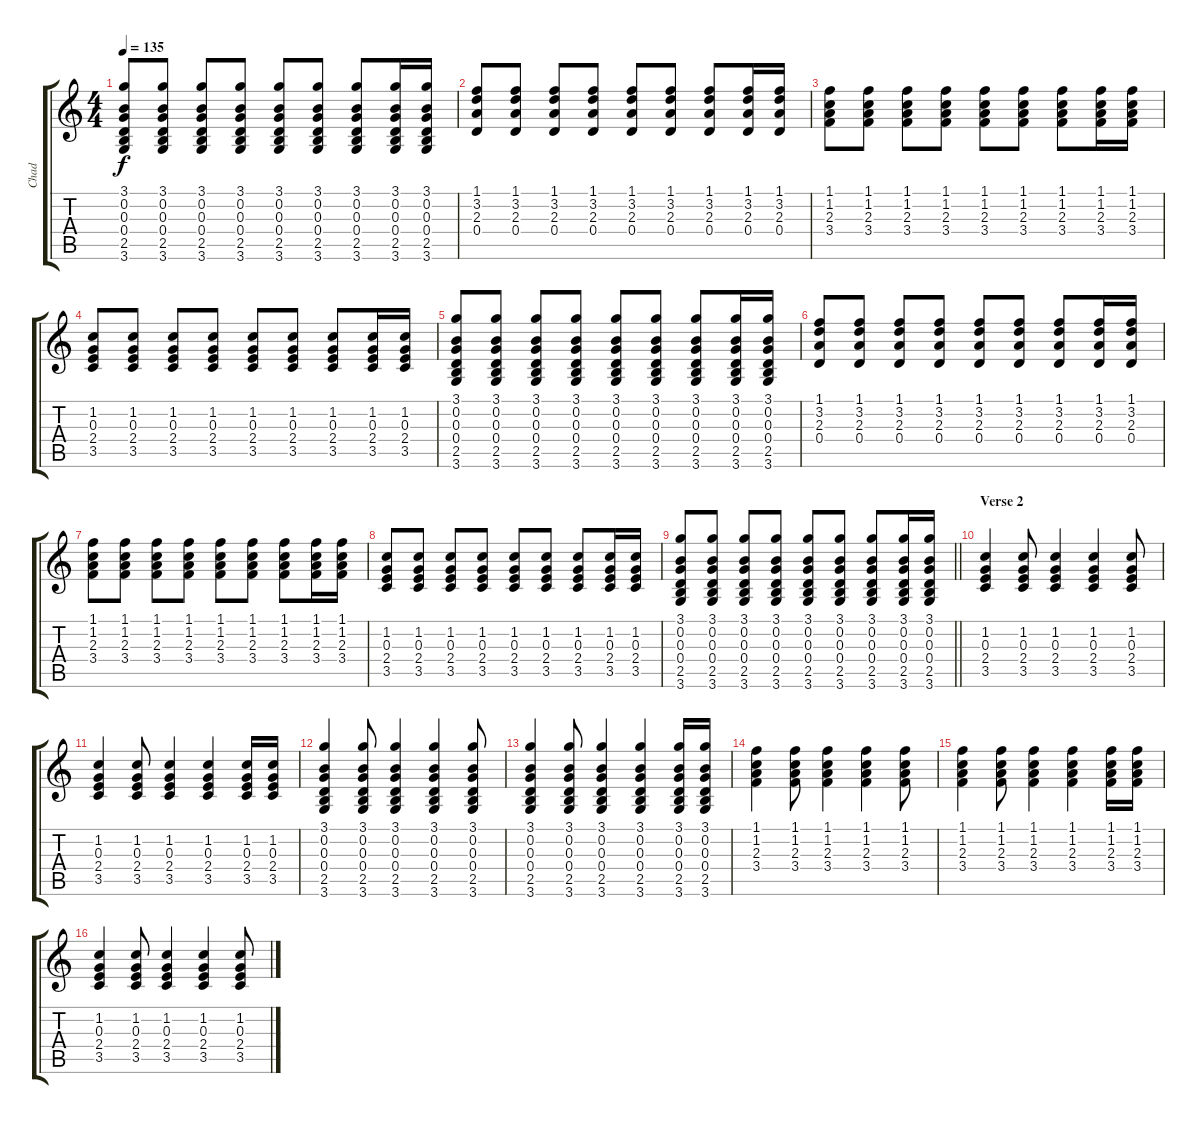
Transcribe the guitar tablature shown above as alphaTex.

\track ("Chad" "Chad") {instrument electricguitarclean}
\staff {score tabs}
\tuning (E4 B3 G3 D3 A2 E2) {hide}
\ts (4 4)
\tempo 135
\clef g2
\ks c
(3.1 0.2 0.3 0.4 2.5 3.6).8{dy f} (3.1 0.2 0.3 0.4 2.5 3.6).8 (3.1 0.2 0.3 0.4 2.5 3.6).8 (3.1 0.2 0.3 0.4 2.5 3.6).8 (3.1 0.2 0.3 0.4 2.5 3.6).8 (3.1 0.2 0.3 0.4 2.5 3.6).8 (3.1 0.2 0.3 0.4 2.5 3.6).8 (3.1 0.2 0.3 0.4 2.5 3.6).16 (3.1 0.2 0.3 0.4 2.5 3.6).16 |
(1.1 3.2 2.3 0.4).8 (1.1 3.2 2.3 0.4).8 (1.1 3.2 2.3 0.4).8 (1.1 3.2 2.3 0.4).8 (1.1 3.2 2.3 0.4).8 (1.1 3.2 2.3 0.4).8 (1.1 3.2 2.3 0.4).8 (1.1 3.2 2.3 0.4).16 (1.1 3.2 2.3 0.4).16 |
(1.1 1.2 2.3 3.4).8 (1.1 1.2 2.3 3.4).8 (1.1 1.2 2.3 3.4).8 (1.1 1.2 2.3 3.4).8 (1.1 1.2 2.3 3.4).8 (1.1 1.2 2.3 3.4).8 (1.1 1.2 2.3 3.4).8 (1.1 1.2 2.3 3.4).16 (1.1 1.2 2.3 3.4).16 |
(1.2 0.3 2.4 3.5).8 (1.2 0.3 2.4 3.5).8 (1.2 0.3 2.4 3.5).8 (1.2 0.3 2.4 3.5).8 (1.2 0.3 2.4 3.5).8 (1.2 0.3 2.4 3.5).8 (1.2 0.3 2.4 3.5).8 (1.2 0.3 2.4 3.5).16 (1.2 0.3 2.4 3.5).16 |
(3.1 0.2 0.3 0.4 2.5 3.6).8 (3.1 0.2 0.3 0.4 2.5 3.6).8 (3.1 0.2 0.3 0.4 2.5 3.6).8 (3.1 0.2 0.3 0.4 2.5 3.6).8 (3.1 0.2 0.3 0.4 2.5 3.6).8 (3.1 0.2 0.3 0.4 2.5 3.6).8 (3.1 0.2 0.3 0.4 2.5 3.6).8 (3.1 0.2 0.3 0.4 2.5 3.6).16 (3.1 0.2 0.3 0.4 2.5 3.6).16 |
(1.1 3.2 2.3 0.4).8 (1.1 3.2 2.3 0.4).8 (1.1 3.2 2.3 0.4).8 (1.1 3.2 2.3 0.4).8 (1.1 3.2 2.3 0.4).8 (1.1 3.2 2.3 0.4).8 (1.1 3.2 2.3 0.4).8 (1.1 3.2 2.3 0.4).16 (1.1 3.2 2.3 0.4).16 |
(1.1 1.2 2.3 3.4).8 (1.1 1.2 2.3 3.4).8 (1.1 1.2 2.3 3.4).8 (1.1 1.2 2.3 3.4).8 (1.1 1.2 2.3 3.4).8 (1.1 1.2 2.3 3.4).8 (1.1 1.2 2.3 3.4).8 (1.1 1.2 2.3 3.4).16 (1.1 1.2 2.3 3.4).16 |
(1.2 0.3 2.4 3.5).8 (1.2 0.3 2.4 3.5).8 (1.2 0.3 2.4 3.5).8 (1.2 0.3 2.4 3.5).8 (1.2 0.3 2.4 3.5).8 (1.2 0.3 2.4 3.5).8 (1.2 0.3 2.4 3.5).8 (1.2 0.3 2.4 3.5).16 (1.2 0.3 2.4 3.5).16 |
\barLineRight lightlight
(3.1 0.2 0.3 0.4 2.5 3.6).8 (3.1 0.2 0.3 0.4 2.5 3.6).8 (3.1 0.2 0.3 0.4 2.5 3.6).8 (3.1 0.2 0.3 0.4 2.5 3.6).8 (3.1 0.2 0.3 0.4 2.5 3.6).8 (3.1 0.2 0.3 0.4 2.5 3.6).8 (3.1 0.2 0.3 0.4 2.5 3.6).8 (3.1 0.2 0.3 0.4 2.5 3.6).16 (3.1 0.2 0.3 0.4 2.5 3.6).16 |
\section ("" "Verse 2")
(1.2 0.3 2.4 3.5).4 (1.2 0.3 2.4 3.5).8 (1.2 0.3 2.4 3.5).4 (1.2 0.3 2.4 3.5).4 (1.2 0.3 2.4 3.5).8 |
(1.2 0.3 2.4 3.5).4 (1.2 0.3 2.4 3.5).8 (1.2 0.3 2.4 3.5).4 (1.2 0.3 2.4 3.5).4 (1.2 0.3 2.4 3.5).16 (1.2 0.3 2.4 3.5).16 |
(3.1 0.2 0.3 0.4 2.5 3.6).4 (3.1 0.2 0.3 0.4 2.5 3.6).8 (3.1 0.2 0.3 0.4 2.5 3.6).4 (3.1 0.2 0.3 0.4 2.5 3.6).4 (3.1 0.2 0.3 0.4 2.5 3.6).8 |
(3.1 0.2 0.3 0.4 2.5 3.6).4 (3.1 0.2 0.3 0.4 2.5 3.6).8 (3.1 0.2 0.3 0.4 2.5 3.6).4 (3.1 0.2 0.3 0.4 2.5 3.6).4 (3.1 0.2 0.3 0.4 2.5 3.6).16 (3.1 0.2 0.3 0.4 2.5 3.6).16 |
(1.1 1.2 2.3 3.4).4 (1.1 1.2 2.3 3.4).8 (1.1 1.2 2.3 3.4).4 (1.1 1.2 2.3 3.4).4 (1.1 1.2 2.3 3.4).8 |
(1.1 1.2 2.3 3.4).4 (1.1 1.2 2.3 3.4).8 (1.1 1.2 2.3 3.4).4 (1.1 1.2 2.3 3.4).4 (1.1 1.2 2.3 3.4).16 (1.1 1.2 2.3 3.4).16 |
(1.2 0.3 2.4 3.5).4 (1.2 0.3 2.4 3.5).8 (1.2 0.3 2.4 3.5).4 (1.2 0.3 2.4 3.5).4 (1.2 0.3 2.4 3.5).8
